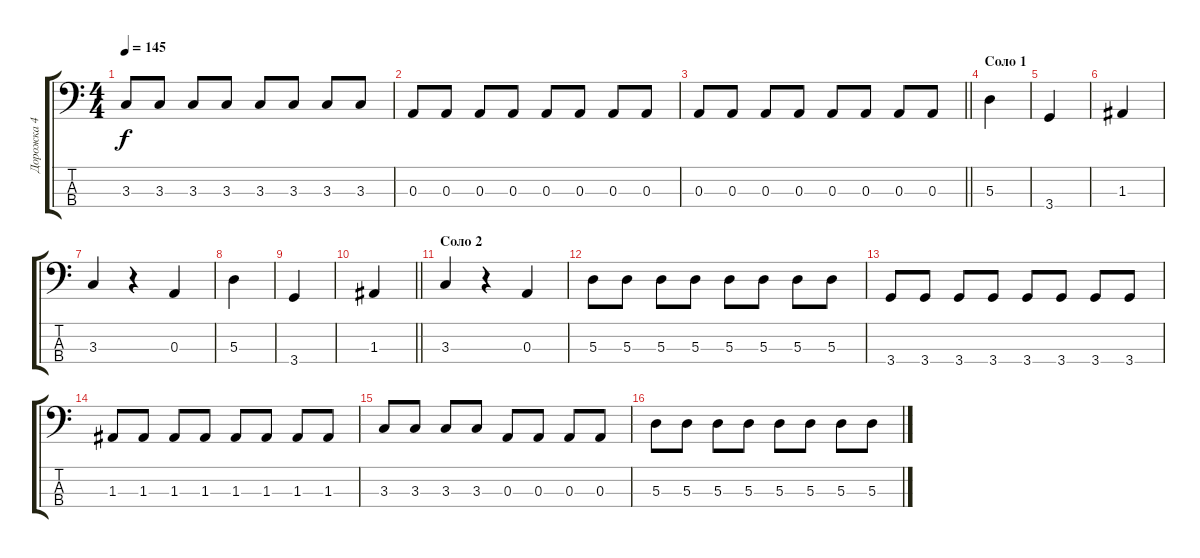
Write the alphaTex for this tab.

\track ("Дорожка 4" "Дорожка 4") {instrument electricbassfinger}
\staff {score tabs}
\tuning (G2 D2 A1 E1) {hide}
\ts (4 4)
\tempo 145
\clef f4
\ks c
3.3.8{dy f} 3.3.8 3.3.8 3.3.8 3.3.8 3.3.8 3.3.8 3.3.8 |
0.3.8 0.3.8 0.3.8 0.3.8 0.3.8 0.3.8 0.3.8 0.3.8 |
\barLineRight lightlight
0.3.8 0.3.8 0.3.8 0.3.8 0.3.8 0.3.8 0.3.8 0.3.8 |
\section ("" "Соло 1")
5.3.4 |
3.4.4 |
1.3.4 |
3.3.4 r.4 0.3.4 |
5.3.4 |
3.4.4 |
\barLineRight lightlight
1.3.4 |
\section ("" "Соло 2")
3.3.4 r.4 0.3.4 |
5.3.8 5.3.8 5.3.8 5.3.8 5.3.8 5.3.8 5.3.8 5.3.8 |
3.4.8 3.4.8 3.4.8 3.4.8 3.4.8 3.4.8 3.4.8 3.4.8 |
1.3.8 1.3.8 1.3.8 1.3.8 1.3.8 1.3.8 1.3.8 1.3.8 |
3.3.8 3.3.8 3.3.8 3.3.8 0.3.8 0.3.8 0.3.8 0.3.8 |
5.3.8 5.3.8 5.3.8 5.3.8 5.3.8 5.3.8 5.3.8 5.3.8
